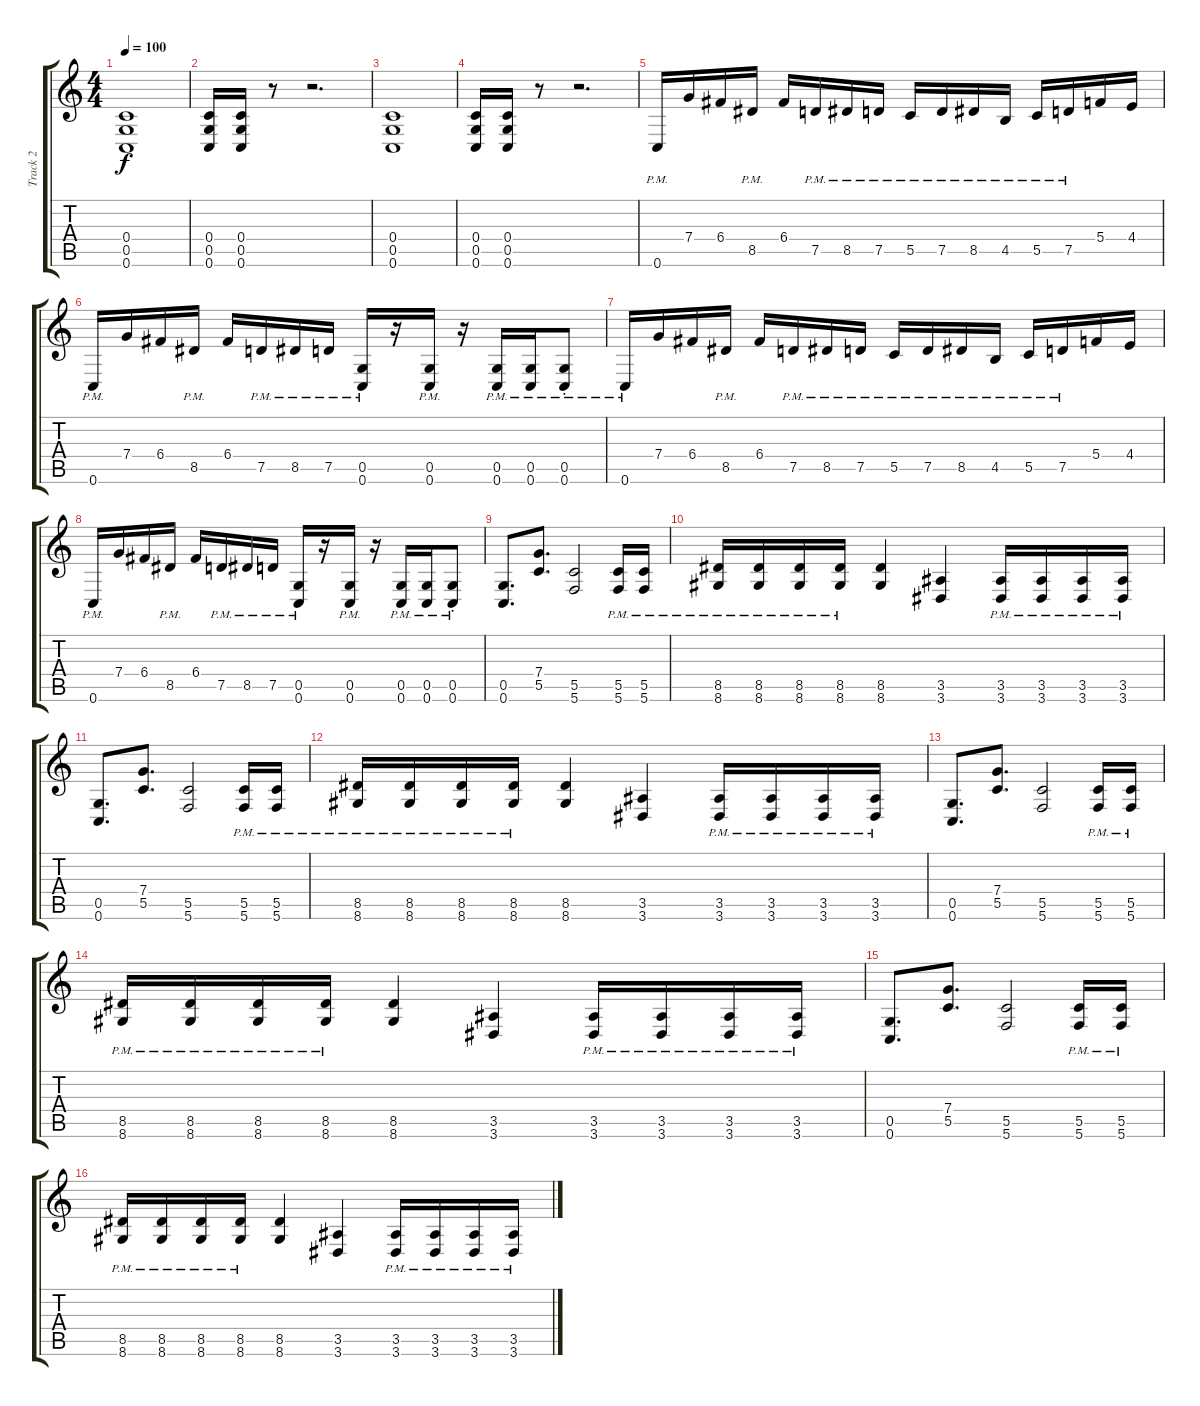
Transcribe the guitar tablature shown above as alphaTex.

\track ("Track 2" "Track 2") {instrument distortionguitar}
\staff {score tabs}
\tuning (D4 A3 F3 C3 G2 C2) {hide}
\ts (4 4)
\tempo 100
\clef g2
\ks c
(0.4 0.5 0.6).1{dy f} |
(0.4 0.5 0.6).16 (0.4 0.5 0.6).16 r.8 r.2{d} |
(0.4 0.5 0.6).1 |
(0.4 0.5 0.6).16 (0.4 0.5 0.6).16 r.8 r.2{d} |
0.6{pm}.16 7.4.16 6.4.16 8.5{pm}.16 6.4.16 7.5{pm}.16 8.5{pm}.16 7.5{pm}.16 5.5{pm}.16 7.5{pm}.16 8.5{pm}.16 4.5{pm}.16 5.5{pm}.16 7.5{pm}.16 5.4.16 4.4.16 |
0.6{pm}.16 7.4.16 6.4.16 8.5{pm}.16 6.4.16 7.5{pm}.16 8.5{pm}.16 7.5{pm}.16 (0.5{pm} 0.6{pm}).16 r.16 (0.5{pm} 0.6{pm}).16 r.16 (0.5{pm} 0.6{pm}).16 (0.5{pm} 0.6{pm}).16 (0.5{pm st} 0.6{pm st}).8 |
0.6{pm}.16 7.4.16 6.4.16 8.5{pm}.16 6.4.16 7.5{pm}.16 8.5{pm}.16 7.5{pm}.16 5.5{pm}.16 7.5{pm}.16 8.5{pm}.16 4.5{pm}.16 5.5{pm}.16 7.5{pm}.16 5.4.16 4.4.16 |
0.6{pm}.16 7.4.16 6.4.16 8.5{pm}.16 6.4.16 7.5{pm}.16 8.5{pm}.16 7.5{pm}.16 (0.5{pm} 0.6{pm}).16 r.16 (0.5{pm} 0.6{pm}).16 r.16 (0.5{pm} 0.6{pm}).16 (0.5{pm} 0.6{pm}).16 (0.5{pm st} 0.6{pm st}).8 |
(0.5 0.6).8{d} (7.4 5.5).8{d} (5.5 5.6).2 (5.5{pm} 5.6{pm}).16 (5.5{pm} 5.6{pm}).16 |
(8.5{pm} 8.6{pm}).16 (8.5{pm} 8.6{pm}).16 (8.5{pm} 8.6{pm}).16 (8.5{pm} 8.6{pm}).16 (8.5 8.6).4 (3.5 3.6).4 (3.5{pm} 3.6{pm}).16 (3.5{pm} 3.6{pm}).16 (3.5{pm} 3.6{pm}).16 (3.5{pm} 3.6{pm}).16 |
(0.5 0.6).8{d} (7.4 5.5).8{d} (5.5 5.6).2 (5.5{pm} 5.6{pm}).16 (5.5{pm} 5.6{pm}).16 |
(8.5{pm} 8.6{pm}).16 (8.5{pm} 8.6{pm}).16 (8.5{pm} 8.6{pm}).16 (8.5{pm} 8.6{pm}).16 (8.5 8.6).4 (3.5 3.6).4 (3.5{pm} 3.6{pm}).16 (3.5{pm} 3.6{pm}).16 (3.5{pm} 3.6{pm}).16 (3.5{pm} 3.6{pm}).16 |
(0.5 0.6).8{d} (7.4 5.5).8{d} (5.5 5.6).2 (5.5{pm} 5.6{pm}).16 (5.5{pm} 5.6{pm}).16 |
(8.5{pm} 8.6{pm}).16 (8.5{pm} 8.6{pm}).16 (8.5{pm} 8.6{pm}).16 (8.5{pm} 8.6{pm}).16 (8.5 8.6).4 (3.5 3.6).4 (3.5{pm} 3.6{pm}).16 (3.5{pm} 3.6{pm}).16 (3.5{pm} 3.6{pm}).16 (3.5{pm} 3.6{pm}).16 |
(0.5 0.6).8{d} (7.4 5.5).8{d} (5.5 5.6).2 (5.5{pm} 5.6{pm}).16 (5.5{pm} 5.6{pm}).16 |
(8.5{pm} 8.6{pm}).16 (8.5{pm} 8.6{pm}).16 (8.5{pm} 8.6{pm}).16 (8.5{pm} 8.6{pm}).16 (8.5 8.6).4 (3.5 3.6).4 (3.5{pm} 3.6{pm}).16 (3.5{pm} 3.6{pm}).16 (3.5{pm} 3.6{pm}).16 (3.5{pm} 3.6{pm}).16
